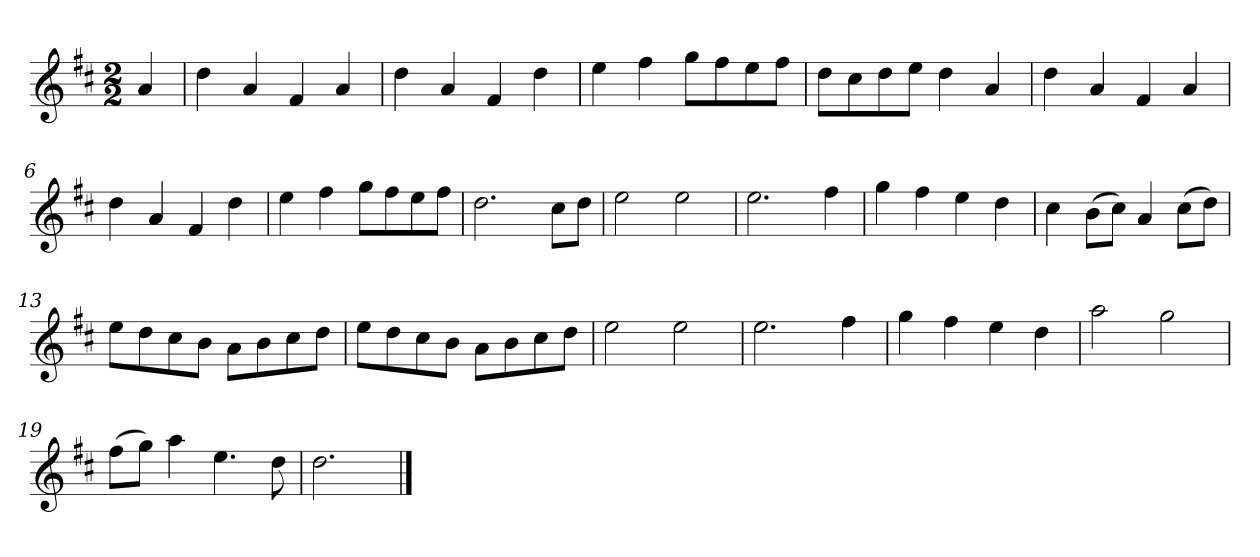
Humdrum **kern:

**kern
*part1
*staff1
*k[f#c#]
*M2/2
*MM120
=
4a
=1
4dd
4a
4f#
4a
=2
4dd
4a
4f#
4dd
=3
4ee
4ff#
8ggL
8ff#
8ee
8ff#J
=4
8ddL
8cc#
8dd
8eeJ
4dd
4a
=5
4dd
4a
4f#
4a
=6
4dd
4a
4f#
4dd
=7
4ee
4ff#
8ggL
8ff#
8ee
8ff#J
=8
2.dd
8cc#L
8ddJ
=9
2ee
2ee
=10
2.ee
4ff#
=11
4gg
4ff#
4ee
4dd
=12
4cc#
(8bL
8cc#J)
4a
(8cc#L
8ddJ)
=13
8eeL
8dd
8cc#
8bJ
8aL
8b
8cc#
8ddJ
=14
8eeL
8dd
8cc#
8bJ
8aL
8b
8cc#
8ddJ
=15
2ee
2ee
=16
2.ee
4ff#
=17
4gg
4ff#
4ee
4dd
=18
2aa
2gg
=19
(8ff#L
8ggJ)
4aa
4.ee
8dd
=20
2.dd
==
*-
